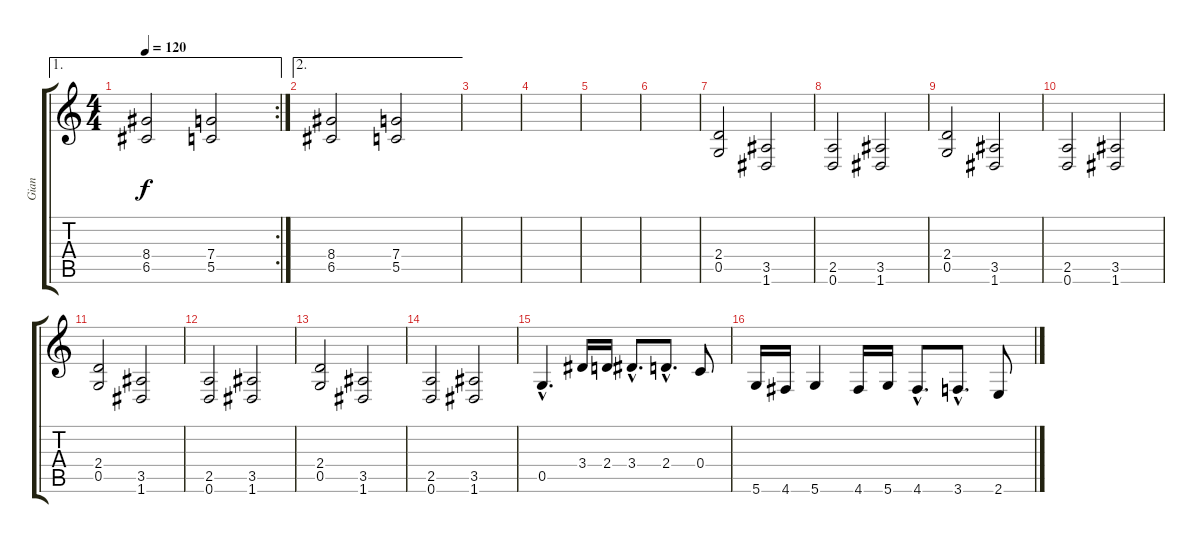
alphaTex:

\track ("Gian" "Gian") {instrument overdrivenguitar}
\staff {score tabs}
\tuning (D4 A3 F3 C3 G2 D2) {hide}
\ae 1
\rc 2
\ts (4 4)
\tempo 120
\clef g2
\ks c
(8.4 6.5).2{dy f} (7.4 5.5).2 |
\ae 2
(8.4 6.5).2 (7.4 5.5).2 |
|
|
|
|
(2.4 0.5).2{instrument overdrivenguitar} (3.5 1.6).2 |
(2.5 0.6).2 (3.5 1.6).2 |
(2.4 0.5).2 (3.5 1.6).2 |
(2.5 0.6).2 (3.5 1.6).2 |
(2.4 0.5).2{volume 10} (3.5 1.6).2 |
(2.5 0.6).2 (3.5 1.6).2 |
(2.4 0.5).2 (3.5 1.6).2 |
(2.5 0.6).2 (3.5 1.6).2 |
0.5{hac}.4{d} 3.4.16 2.4.16 3.4{hac}.8{d} 2.4{hac}.8{d} 0.4.8 |
5.6.16 4.6.16 5.6.4 4.6.16 5.6.16 4.6{hac}.8{d} 3.6{hac}.8{d} 2.6.8
